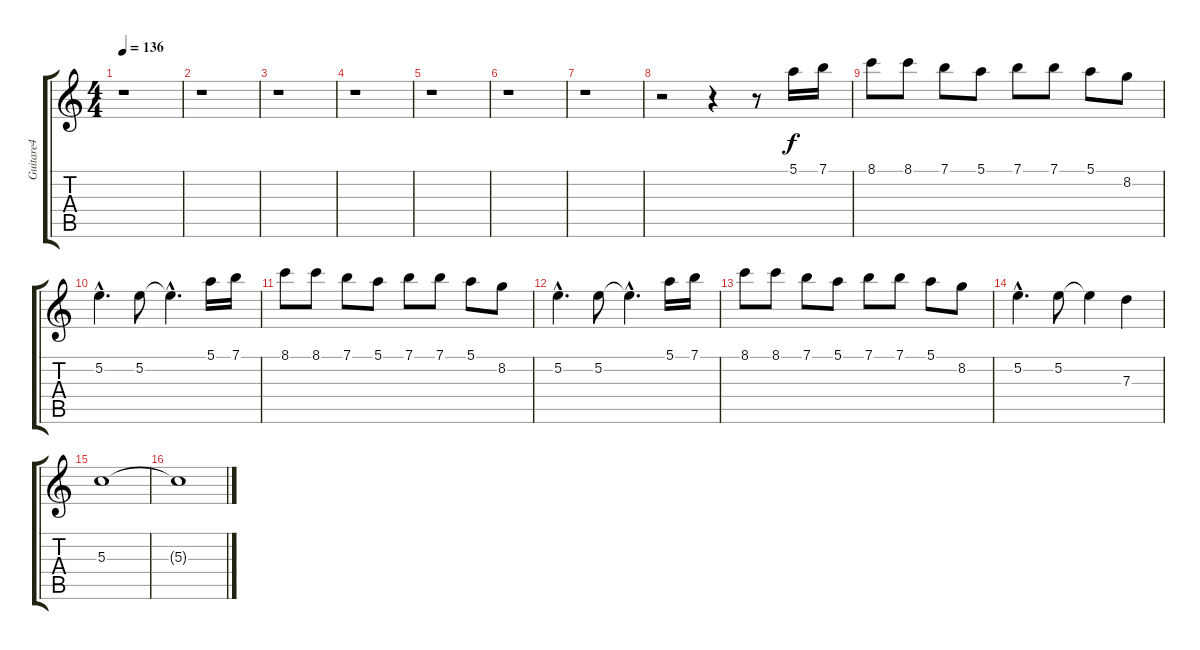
\track ("Guitare4" "Guitare4") {instrument acousticguitarnylon}
\staff {score tabs}
\tuning (E4 B3 G3 D3 A2 E2) {hide}
\ts (4 4)
\tempo 136
\clef g2
\ks c
r.1{dy f} |
r.1 |
r.1 |
r.1 |
r.1 |
r.1 |
r.1 |
r.2 r.4 r.8 5.1.16 7.1.16 |
8.1.8 8.1.8 7.1.8 5.1.8 7.1.8 7.1.8 5.1.8 8.2.8 |
5.2{hac}.4{d} 5.2.8 5.2{hac t}.4{d} 5.1.16 7.1.16 |
8.1.8 8.1.8 7.1.8 5.1.8 7.1.8 7.1.8 5.1.8 8.2.8 |
5.2{hac}.4{d} 5.2.8 5.2{hac t}.4{d} 5.1.16 7.1.16 |
8.1.8 8.1.8 7.1.8 5.1.8 7.1.8 7.1.8 5.1.8 8.2.8 |
5.2{hac}.4{d} 5.2.8 5.2{t}.4 7.3.4 |
5.3.1 |
5.3{t}.1
